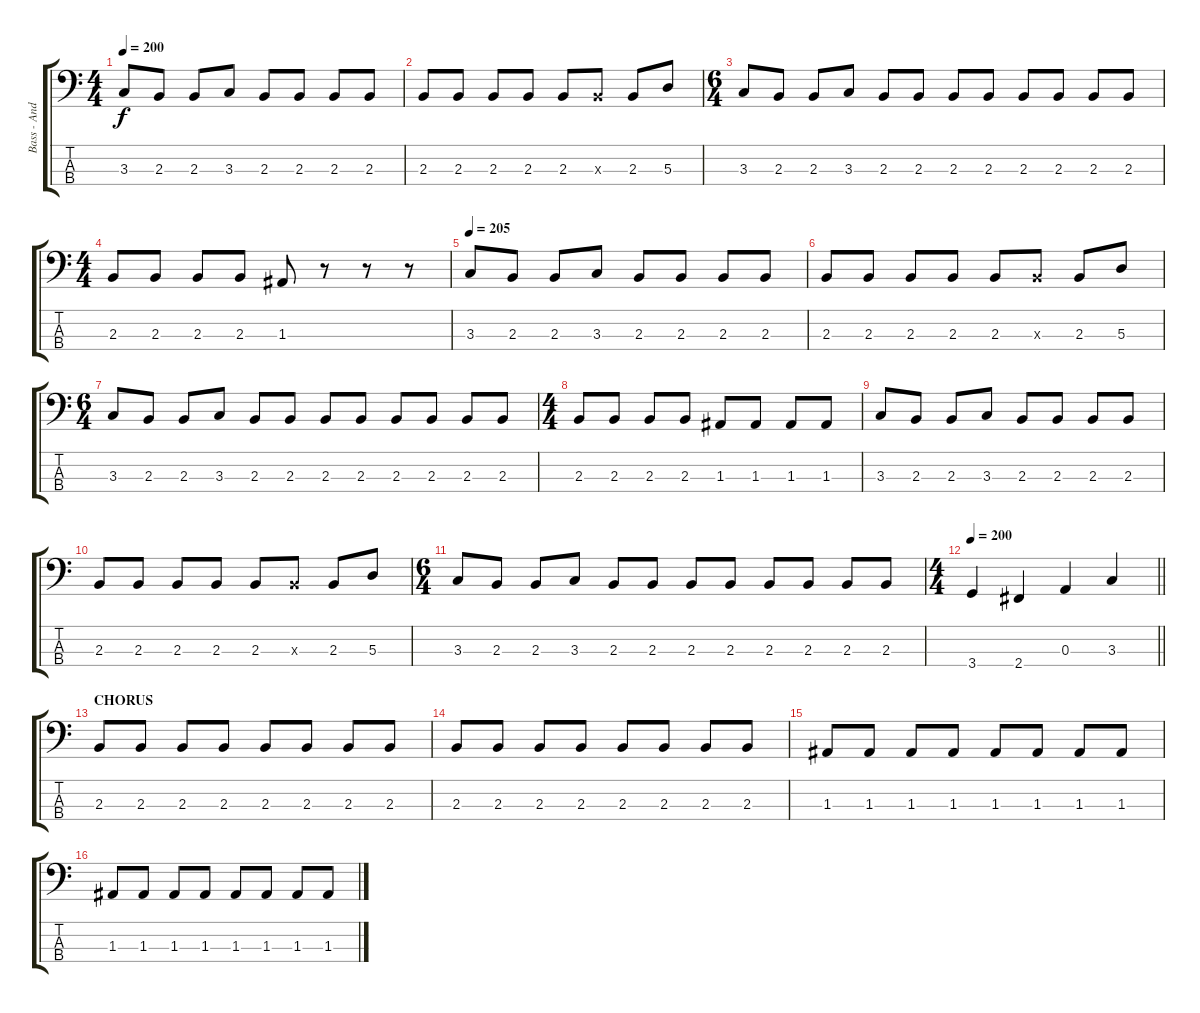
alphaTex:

\track ("Bass - Andy Laux" "Bass - And") {instrument electricbasspick}
\staff {score tabs}
\tuning (G2 D2 A1 E1) {hide}
\ts (4 4)
\tempo 200
\clef f4
\ks c
3.3.8{dy f} 2.3.8 2.3.8 3.3.8 2.3.8 2.3.8 2.3.8 2.3.8 |
2.3.8 2.3.8 2.3.8 2.3.8 2.3.8 2.3{x}.8 2.3.8 5.3.8 |
\ts (6 4)
3.3.8 2.3.8 2.3.8 3.3.8 2.3.8 2.3.8 2.3.8 2.3.8 2.3.8 2.3.8 2.3.8 2.3.8 |
\ts (4 4)
2.3.8 2.3.8 2.3.8 2.3.8 1.3.8 r.8 r.8 r.8 |
\tempo 205
3.3.8 2.3.8 2.3.8 3.3.8 2.3.8 2.3.8 2.3.8 2.3.8 |
2.3.8 2.3.8 2.3.8 2.3.8 2.3.8 2.3{x}.8 2.3.8 5.3.8 |
\ts (6 4)
3.3.8 2.3.8 2.3.8 3.3.8 2.3.8 2.3.8 2.3.8 2.3.8 2.3.8 2.3.8 2.3.8 2.3.8 |
\ts (4 4)
2.3.8 2.3.8 2.3.8 2.3.8 1.3.8 1.3.8 1.3.8 1.3.8 |
3.3.8 2.3.8 2.3.8 3.3.8 2.3.8 2.3.8 2.3.8 2.3.8 |
2.3.8 2.3.8 2.3.8 2.3.8 2.3.8 2.3{x}.8 2.3.8 5.3.8 |
\ts (6 4)
3.3.8 2.3.8 2.3.8 3.3.8 2.3.8 2.3.8 2.3.8 2.3.8 2.3.8 2.3.8 2.3.8 2.3.8 |
\ts (4 4)
\tempo 200
\barLineRight lightlight
3.4.4 2.4.4 0.3.4 3.3.4 |
\section ("" "CHORUS")
2.3.8 2.3.8 2.3.8 2.3.8 2.3.8 2.3.8 2.3.8 2.3.8 |
2.3.8 2.3.8 2.3.8 2.3.8 2.3.8 2.3.8 2.3.8 2.3.8 |
1.3.8 1.3.8 1.3.8 1.3.8 1.3.8 1.3.8 1.3.8 1.3.8 |
1.3.8 1.3.8 1.3.8 1.3.8 1.3.8 1.3.8 1.3.8 1.3.8
